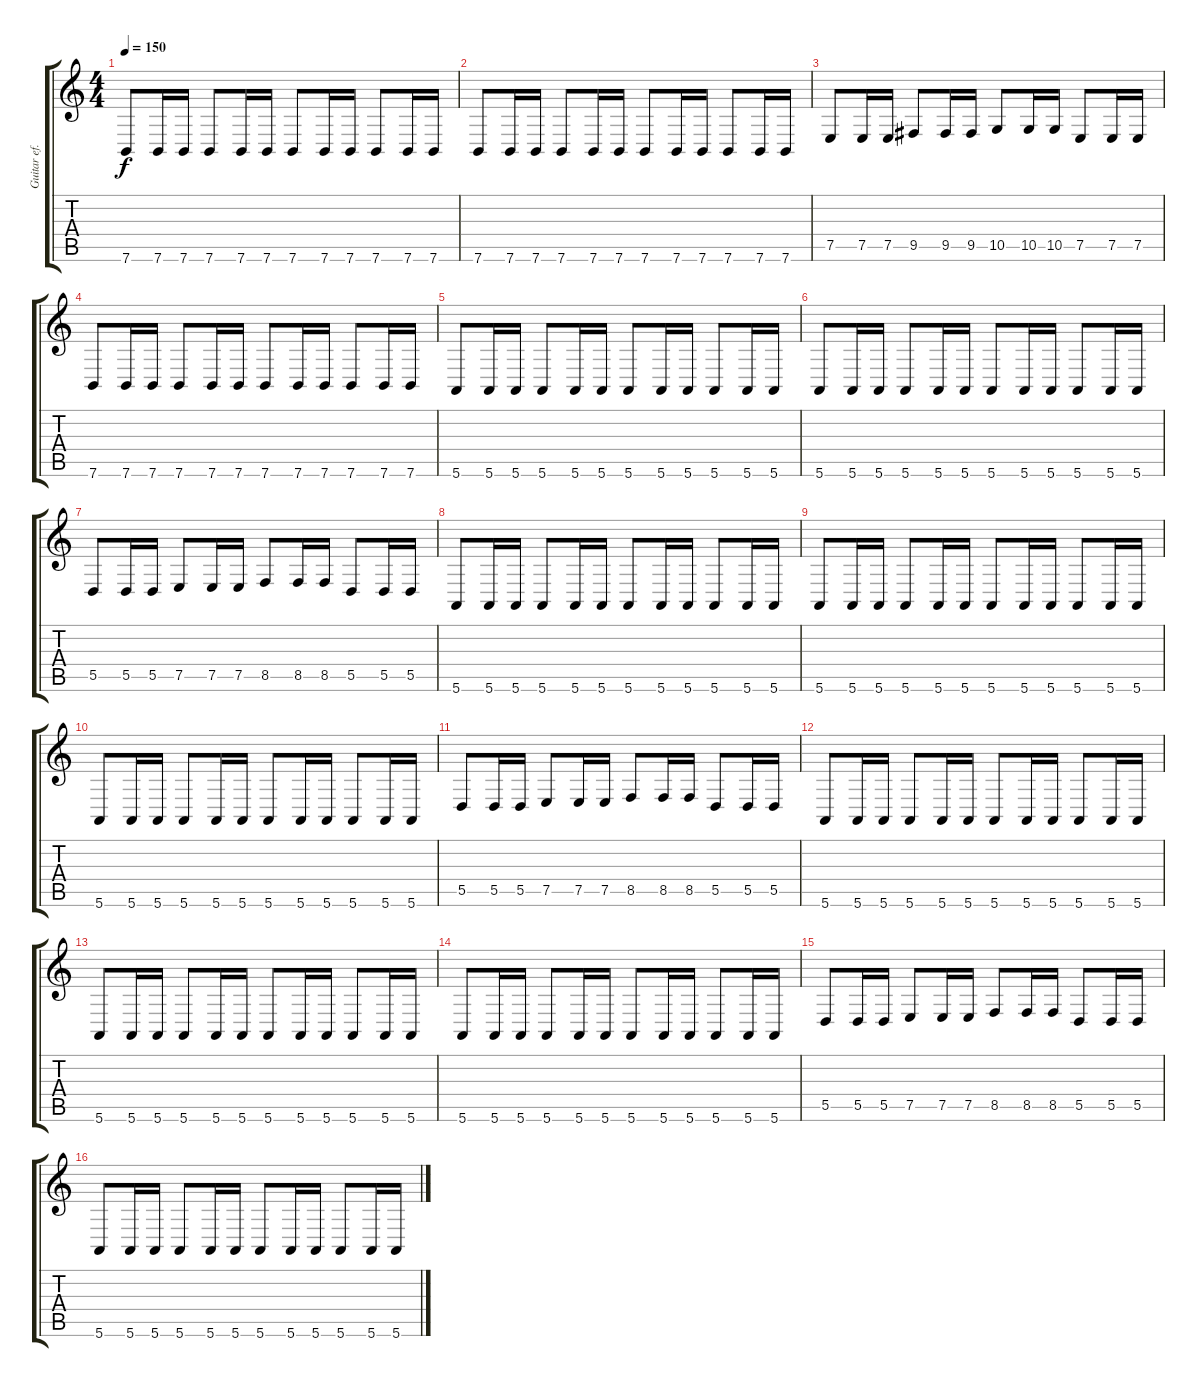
\track ("Guitar ef." "Guitar ef.") {instrument synthvoice}
\staff {score tabs}
\tuning (E4 B3 G3 D3 A2 E2) {hide}
\ts (4 4)
\tempo 150
\clef g2
\ks c
7.6.8{dy f} 7.6.16 7.6.16 7.6.8 7.6.16 7.6.16 7.6.8 7.6.16 7.6.16 7.6.8 7.6.16 7.6.16 |
7.6.8 7.6.16 7.6.16 7.6.8 7.6.16 7.6.16 7.6.8 7.6.16 7.6.16 7.6.8 7.6.16 7.6.16 |
7.5.8 7.5.16 7.5.16 9.5.8 9.5.16 9.5.16 10.5.8 10.5.16 10.5.16 7.5.8 7.5.16 7.5.16 |
7.6.8 7.6.16 7.6.16 7.6.8 7.6.16 7.6.16 7.6.8 7.6.16 7.6.16 7.6.8 7.6.16 7.6.16 |
5.6.8 5.6.16 5.6.16 5.6.8 5.6.16 5.6.16 5.6.8 5.6.16 5.6.16 5.6.8 5.6.16 5.6.16 |
5.6.8 5.6.16 5.6.16 5.6.8 5.6.16 5.6.16 5.6.8 5.6.16 5.6.16 5.6.8 5.6.16 5.6.16 |
5.5.8 5.5.16 5.5.16 7.5.8 7.5.16 7.5.16 8.5.8 8.5.16 8.5.16 5.5.8 5.5.16 5.5.16 |
5.6.8 5.6.16 5.6.16 5.6.8 5.6.16 5.6.16 5.6.8 5.6.16 5.6.16 5.6.8 5.6.16 5.6.16 |
5.6.8 5.6.16 5.6.16 5.6.8 5.6.16 5.6.16 5.6.8 5.6.16 5.6.16 5.6.8 5.6.16 5.6.16 |
5.6.8 5.6.16 5.6.16 5.6.8 5.6.16 5.6.16 5.6.8 5.6.16 5.6.16 5.6.8 5.6.16 5.6.16 |
5.5.8 5.5.16 5.5.16 7.5.8 7.5.16 7.5.16 8.5.8 8.5.16 8.5.16 5.5.8 5.5.16 5.5.16 |
5.6.8 5.6.16 5.6.16 5.6.8 5.6.16 5.6.16 5.6.8 5.6.16 5.6.16 5.6.8 5.6.16 5.6.16 |
5.6.8 5.6.16 5.6.16 5.6.8 5.6.16 5.6.16 5.6.8 5.6.16 5.6.16 5.6.8 5.6.16 5.6.16 |
5.6.8 5.6.16 5.6.16 5.6.8 5.6.16 5.6.16 5.6.8 5.6.16 5.6.16 5.6.8 5.6.16 5.6.16 |
5.5.8 5.5.16 5.5.16 7.5.8 7.5.16 7.5.16 8.5.8 8.5.16 8.5.16 5.5.8 5.5.16 5.5.16 |
5.6.8 5.6.16 5.6.16 5.6.8 5.6.16 5.6.16 5.6.8 5.6.16 5.6.16 5.6.8 5.6.16 5.6.16
